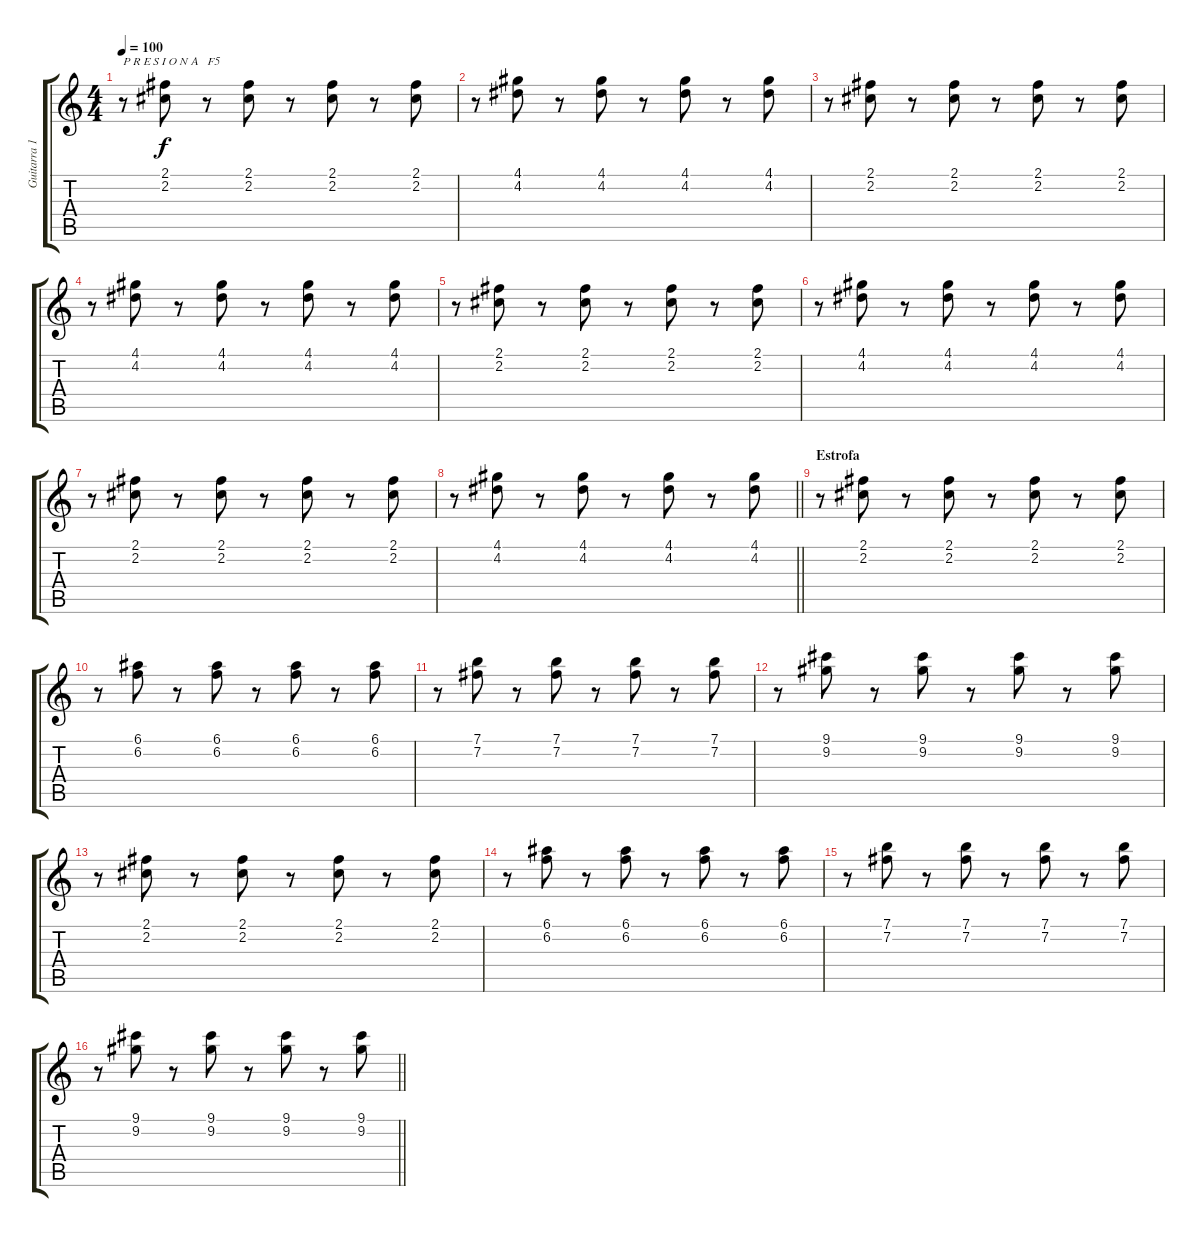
\track ("Guitarra 1" "Guitarra 1") {instrument electricguitarclean}
\staff {score tabs}
\tuning (E4 B3 G3 D3 A2 E2) {hide}
\ts (4 4)
\tempo 100
\clef g2
\ks c
r.8{txt "P R E S I O N A   F5" dy f instrument electricguitarclean} (2.1 2.2).8 r.8 (2.1 2.2).8 r.8 (2.1 2.2).8 r.8 (2.1 2.2).8 |
r.8 (4.1 4.2).8 r.8 (4.1 4.2).8 r.8 (4.1 4.2).8 r.8 (4.1 4.2).8 |
r.8 (2.1 2.2).8 r.8 (2.1 2.2).8 r.8 (2.1 2.2).8 r.8 (2.1 2.2).8 |
r.8 (4.1 4.2).8 r.8 (4.1 4.2).8 r.8 (4.1 4.2).8 r.8 (4.1 4.2).8 |
r.8 (2.1 2.2).8 r.8 (2.1 2.2).8 r.8 (2.1 2.2).8 r.8 (2.1 2.2).8 |
r.8 (4.1 4.2).8 r.8 (4.1 4.2).8 r.8 (4.1 4.2).8 r.8 (4.1 4.2).8 |
r.8 (2.1 2.2).8 r.8 (2.1 2.2).8 r.8 (2.1 2.2).8 r.8 (2.1 2.2).8 |
\barLineRight lightlight
r.8 (4.1 4.2).8 r.8 (4.1 4.2).8 r.8 (4.1 4.2).8 r.8 (4.1 4.2).8 |
\section ("" "Estrofa")
r.8 (2.1 2.2).8 r.8 (2.1 2.2).8 r.8 (2.1 2.2).8 r.8 (2.1 2.2).8 |
r.8 (6.1 6.2).8 r.8 (6.1 6.2).8 r.8 (6.1 6.2).8 r.8 (6.1 6.2).8 |
r.8 (7.1 7.2).8 r.8 (7.1 7.2).8 r.8 (7.1 7.2).8 r.8 (7.1 7.2).8 |
r.8 (9.1 9.2).8 r.8 (9.1 9.2).8 r.8 (9.1 9.2).8 r.8 (9.1 9.2).8 |
r.8 (2.1 2.2).8 r.8 (2.1 2.2).8 r.8 (2.1 2.2).8 r.8 (2.1 2.2).8 |
r.8 (6.1 6.2).8 r.8 (6.1 6.2).8 r.8 (6.1 6.2).8 r.8 (6.1 6.2).8 |
r.8 (7.1 7.2).8 r.8 (7.1 7.2).8 r.8 (7.1 7.2).8 r.8 (7.1 7.2).8 |
\barLineRight lightlight
r.8 (9.1 9.2).8 r.8 (9.1 9.2).8 r.8 (9.1 9.2).8 r.8 (9.1 9.2).8
